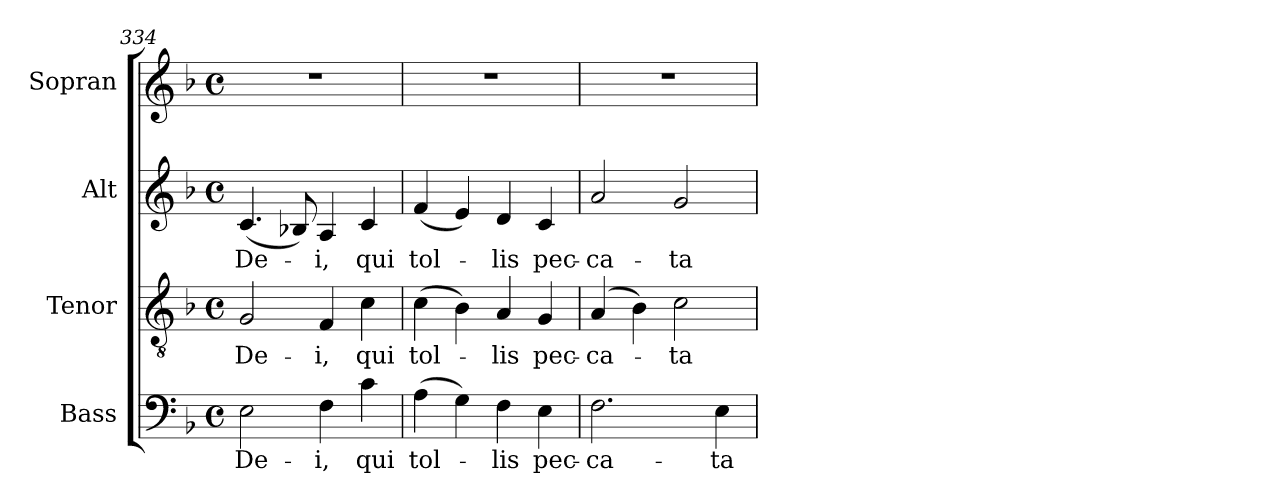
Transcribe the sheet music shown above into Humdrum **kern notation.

**kern	**text	**kern	**text	**kern	**text	**kern
*part4	*part4	*part3	*part3	*part2	*part2	*part1
*staff4	*staff4	*staff3	*staff3	*staff2	*staff2	*staff1
*I"Bass	*	*I"Tenor	*	*I"Alt	*	*I"Sopran
*I'B.	*	*I'T.	*	*I'A.	*	*I'S.
*clefF4	*	*clefGv2	*	*clefG2	*	*clefG2
*k[b-]	*	*k[b-]	*	*k[b-]	*	*k[b-]
*F:	*	*F:	*	*F:	*	*F:
*M4/4	*	*M4/4	*	*M4/4	*	*M4/4
*met(c)	*	*met(c)	*	*met(c)	*	*met(c)
=334	=334	=334	=334	=334	=334	=334
!	!LO:LY:b	!	!LO:LY:b	!	!LO:LY:b	!
2E\	De-	2G/	De-	(<4.c/	De-	1r
.	.	.	.	8B-X/)	.	.
!	!LO:LY:b	!	!LO:LY:b	!	!LO:LY:b	!
4F\	-i,	4F/	-i,	4A/	-i,	.
!	!LO:LY:b	!	!LO:LY:b	!	!LO:LY:b	!
4c\	qui	4c\	qui	4c/	qui	.
=335	=335	=335	=335	=335	=335	=335
!	!LO:LY:b	!	!LO:LY:b	!	!LO:LY:b	!
(>4A\	tol-	(>4c\	tol-	(<4f/	tol-	1r
4G\)	.	4B-\)	.	4e/)	.	.
!	!LO:LY:b	!	!LO:LY:b	!	!LO:LY:b	!
4F\	-lis	4A/	-lis	4d/	-lis	.
!	!LO:LY:b	!	!LO:LY:b	!	!LO:LY:b	!
4E\	pec-	4G/	pec-	4c/	pec-	.
=336	=336	=336	=336	=336	=336	=336
!	!LO:LY:b	!	!LO:LY:b	!	!LO:LY:b	!
2.F\	-ca-	(4A/	-ca-	2a/	-ca-	1r
.	.	4B-\)	.	.	.	.
!	!	!	!LO:LY:b	!	!LO:LY:b	!
.	.	2c\	-ta	2g/	-ta	.
!	!LO:LY:b	!	!	!	!	!
4E\	-ta	.	.	.	.	.
=	=	=	=	=	=	=
*-	*-	*-	*-	*-	*-	*-
